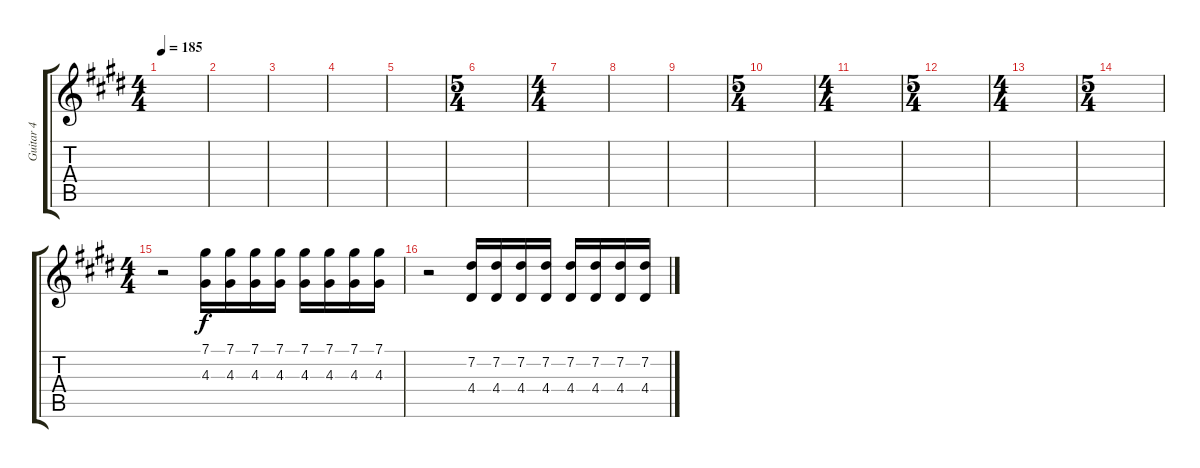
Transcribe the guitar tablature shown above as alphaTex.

\track ("Guitar 4" "Guitar 4") {instrument overdrivenguitar}
\staff {score tabs}
\tuning (Db4 Ab3 E3 B2 Gb2 B1) {hide}
\ts (4 4)
\tempo 185
\clef g2
\ks e
|
|
|
|
|
\ts (5 4)
|
\ts (4 4)
|
|
|
\ts (5 4)
|
\ts (4 4)
|
\ts (5 4)
|
\ts (4 4)
|
\ts (5 4)
|
\ts (4 4)
r.2 (7.1 4.3).16 (7.1 4.3).16 (7.1 4.3).16 (7.1 4.3).16 (7.1 4.3).16 (7.1 4.3).16 (7.1 4.3).16 (7.1 4.3).16 |
r.2 (7.2 4.4).16 (7.2 4.4).16 (7.2 4.4).16 (7.2 4.4).16 (7.2 4.4).16 (7.2 4.4).16 (7.2 4.4).16 (7.2 4.4).16
